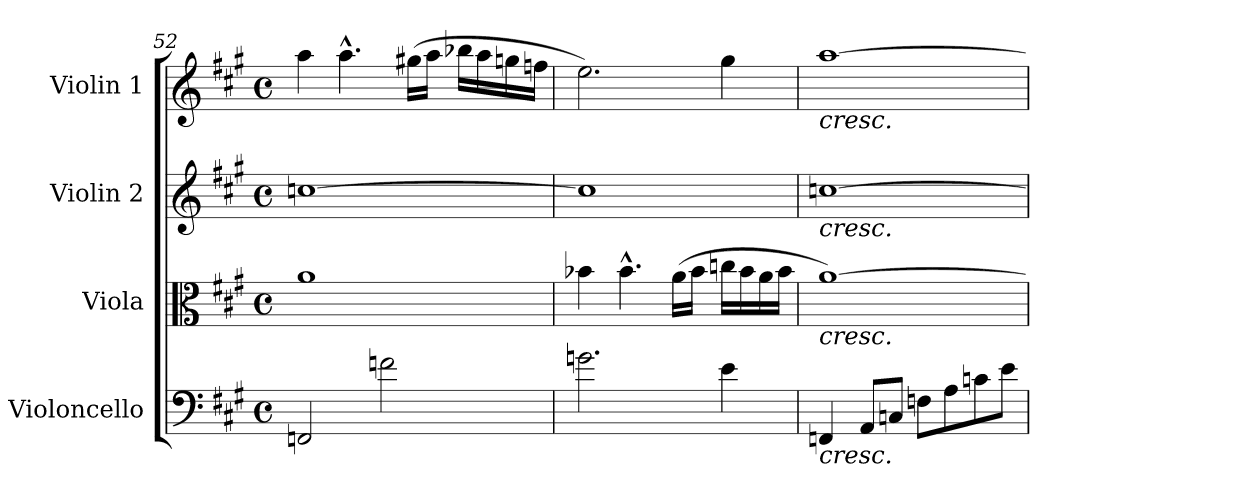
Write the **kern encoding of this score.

**kern	**kern	**kern	**kern
*part4	*part3	*part2	*part1
*staff4	*staff3	*staff2	*staff1
*I"Violoncello	*I"Viola	*I"Violin 2	*I"Violin 1
*I'Vc	*I'Vla	*I'Vln	*I'Vln
!!LO:LB:g=z
*clefF4	*clefC3	*clefG2	*clefG2
*k[f#c#g#]	*k[f#c#g#]	*k[f#c#g#]	*k[f#c#g#]
*M4/4	*M4/4	*M4/4	*M4/4
*met(c)	*met(c)	*met(c)	*met(c)
=52	=52	=52	=52
2FFn/	1a	[1ccn	4aa\
.	.	.	4.aa^^\
2fn\	.	.	.
.	.	.	(16gg#X\LL
.	.	.	16aa\JJ
.	.	.	16bb-X\LL
.	.	.	16aa\
.	.	.	16ggn\
.	.	.	16ffn\JJ
!!LO:PB:g=z
=53	=53	=53	=53
2.gn\	4b-X\	1cc]	2.ee\)
.	4.b-^^\	.	.
.	(16a\LL	.	.
.	16b-\JJ	.	.
4e\	16ccn\LL	.	4gg#\
.	16b-\	.	.
.	16a\	.	.
.	16b-\JJ	.	.
=54	=54	=54	=54
!	!	!	!LO:TX:b:i:t=cresc.
!	!	!LO:TX:b:i:t=cresc.	!
!	!LO:TX:b:i:t=cresc.	!	!
!LO:TX:b:i:t=cresc.	!	!	!
4FFn/	[1a)	[1ccn	[1aa
8AA/L	.	.	.
8Cn/J	.	.	.
8Fn\L	.	.	.
8A\	.	.	.
8cn\	.	.	.
8e\J	.	.	.
=	=	=	=
*-	*-	*-	*-
